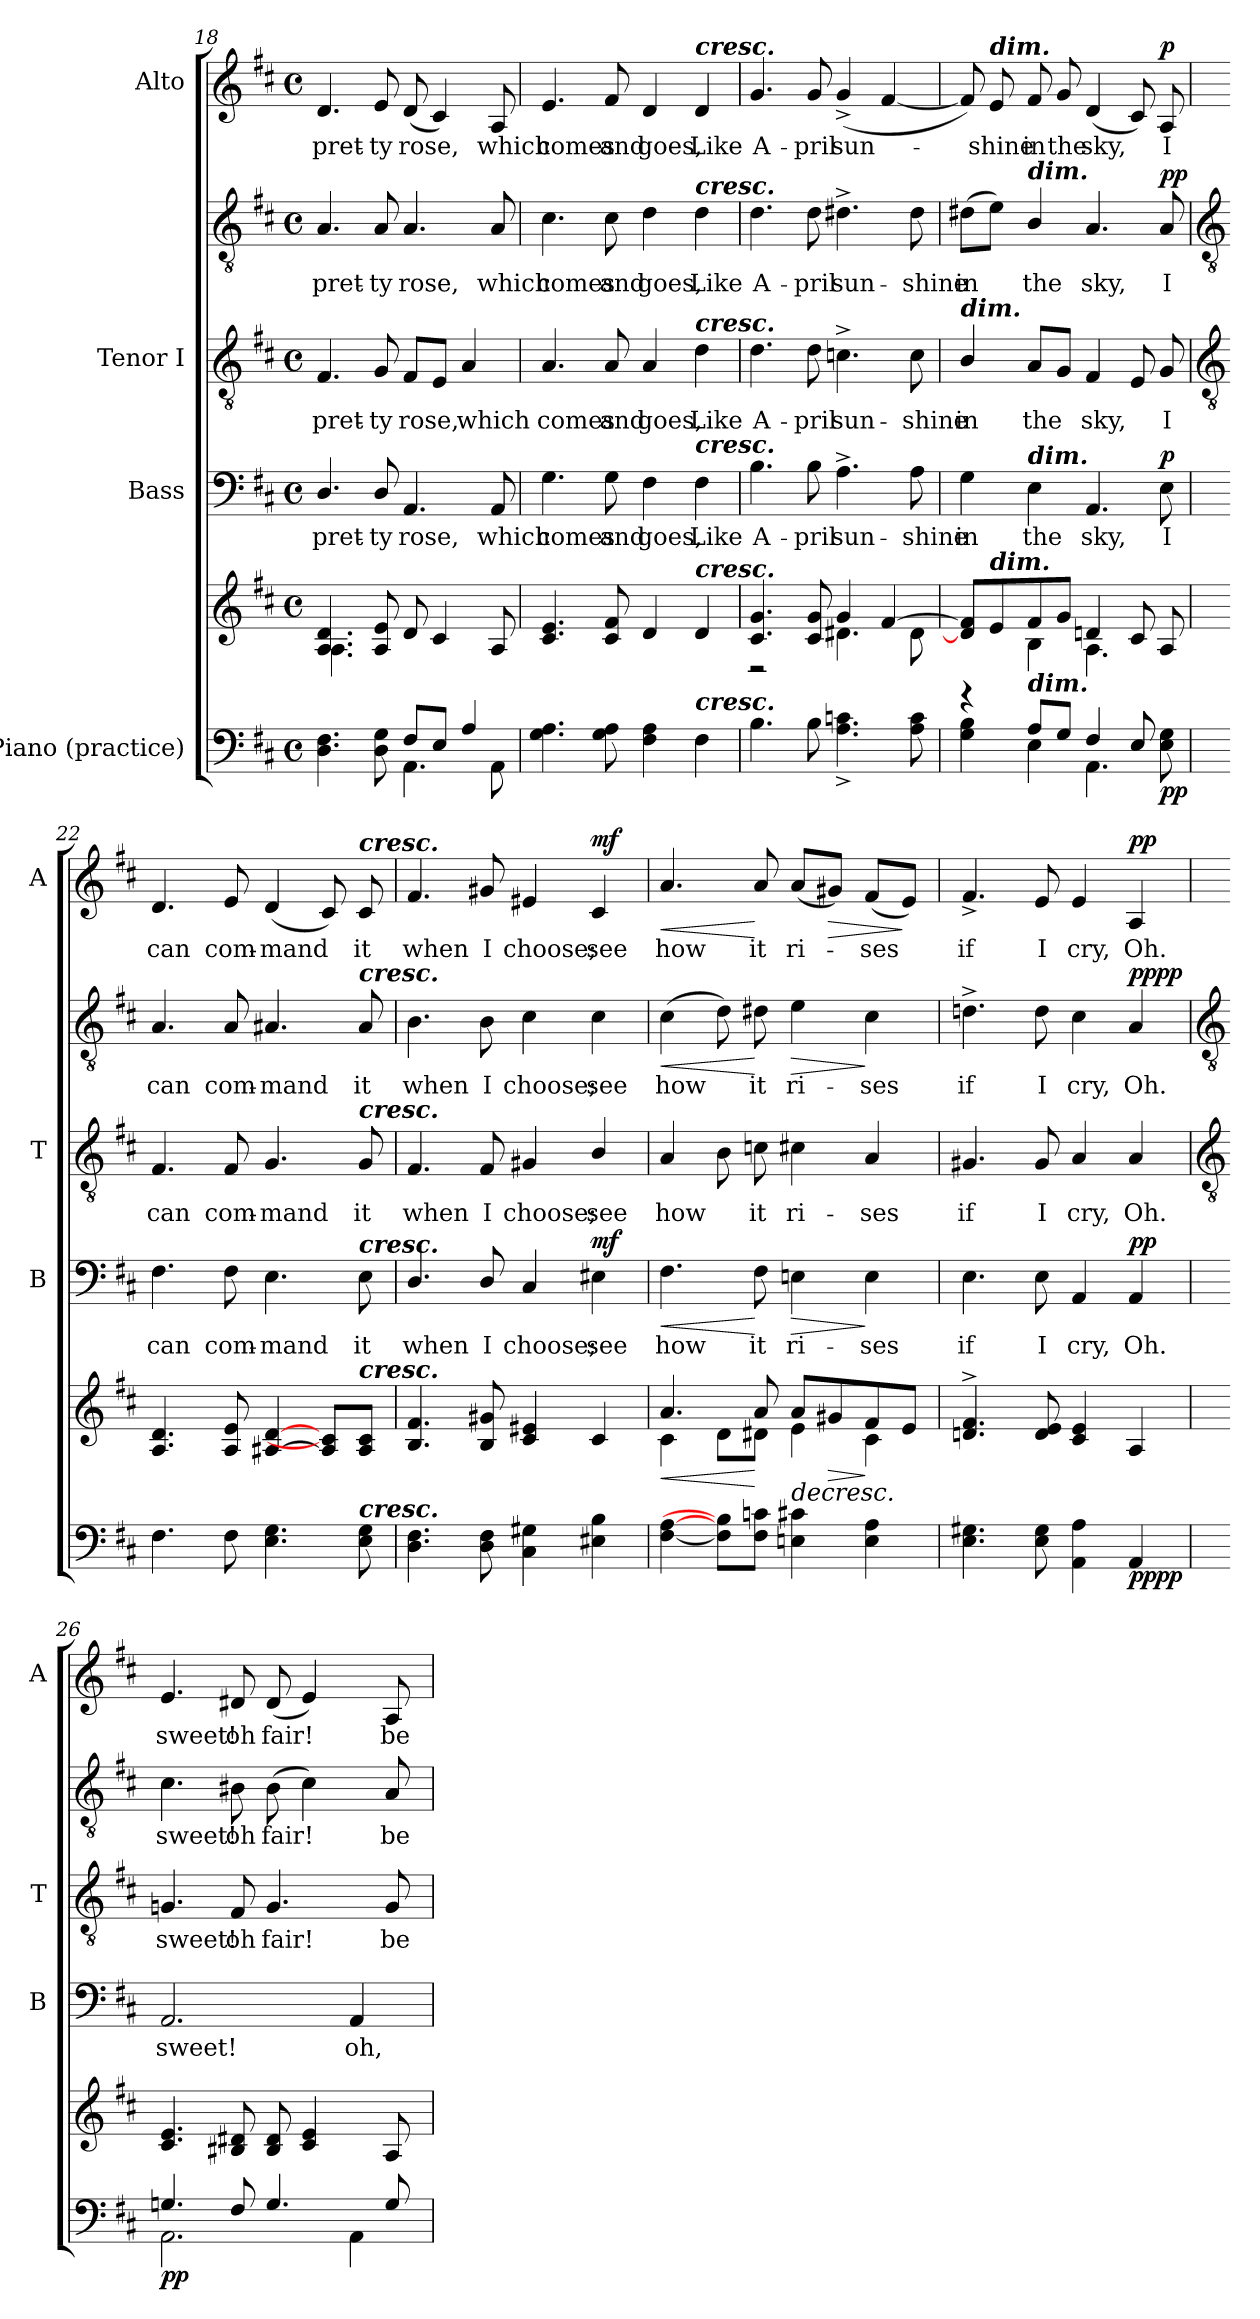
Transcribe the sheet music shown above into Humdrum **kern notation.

**kern	**kern	**dynam	**kern	**text	**dynam	**kern	**text	**kern	**text	**dynam	**kern	**text	**dynam
*part4	*part4	*part4	*part3	*part3	*part3	*part2	*part2	*part2	*part2	*part2	*part1	*part1	*part1
*staff6	*staff5	*staff5/6	*staff4	*staff4	*staff4	*staff3	*staff3	*staff2	*staff2	*staff2/3	*staff1	*staff1	*staff1
*I"Piano (practice)	*	*	*I"Bass	*	*	*I"Tenor I	*	*	*	*	*I"Alto	*	*
*	*	*	*I'B	*	*	*I'T	*	*	*	*	*I'A	*	*
*clefF4	*clefG2	*	*clefF4	*	*	*clefGv2	*	*clefGv2	*	*	*clefG2	*	*
*k[f#c#]	*k[f#c#]	*	*k[f#c#]	*	*	*k[f#c#]	*	*k[f#c#]	*	*	*k[f#c#]	*	*
*D:	*D:	*	*D:	*	*	*D:	*	*D:	*	*	*D:	*	*
*M4/4	*M4/4	*	*M4/4	*	*	*M4/4	*	*M4/4	*	*	*M4/4	*	*
*met(c)	*met(c)	*	*met(c)	*	*	*met(c)	*	*met(c)	*	*	*met(c)	*	*
=18	=18	=18	=18	=18	=18	=18	=18	=18	=18	=18	=18	=18	=18
*^	*^	*	*	*	*	*	*	*	*	*	*	*	*
!	!	!	!	!	!	!LO:LY:b	!	!	!LO:LY:b	!	!LO:LY:b	!	!	!LO:LY:b	!
2ryy	4.D\ 4.F#\	4.A 4.d	4.A\	.	4.D/	pret-	.	4.F#	pret-	4.A	pret-	.	4.d	pret-	.
!	!	!	!	!	!	!LO:LY:b	!	!	!LO:LY:b	!	!LO:LY:b	!	!	!LO:LY:b	!
.	8D\ 8G\	8A 8e	2ryy	.	8D/	-ty	.	8G	-ty	8A	-ty	.	8e	-ty	.
!	!	!	!	!	!	!LO:LY:b	!	!	!LO:LY:b	!	!LO:LY:b	!	!	!LO:LY:b	!
8F#/L	4.AA\	8d	.	.	4.AA	rose,	.	8F#L	rose,	4.A	rose,	.	(<8d	rose,	.
8E/J	.	4c#	.	.	.	.	.	8EJ	.	.	.	.	4c#)	.	.
!	!	!	!	!	!	!	!	!	!LO:LY:b	!	!	!	!	!	!
4A/	.	.	.	.	.	.	.	4A	which	.	.	.	.	.	.
!	!	!	!	!	!	!LO:LY:b	!	!	!	!	!LO:LY:b	!	!	!LO:LY:b	!
.	8AA\	8A	8ryy	.	8AA	which	.	.	.	8A	which	.	8A	which	.
=19	=19	=19	=19	=19	=19	=19	=19	=19	=19	=19	=19	=19	=19	=19	=19
!	!	!	!	!	!	!LO:LY:b	!	!	!LO:LY:b	!	!LO:LY:b	!	!	!LO:LY:b	!
1ryy	4.G\ 4.A\	4.c# 4.e	1ryy	.	4.G	comes	.	4.A	comes	4.c#	comes	.	4.e	comes	.
!	!	!	!	!	!	!LO:LY:b	!	!	!LO:LY:b	!	!LO:LY:b	!	!	!LO:LY:b	!
.	8G\ 8A\	8c# 8f#	.	.	8G	and	.	8A	and	8c#	and	.	8f#	and	.
!	!	!	!	!	!	!LO:LY:b	!	!	!LO:LY:b	!	!LO:LY:b	!	!	!LO:LY:b	!
.	4F#\ 4A\	4d	.	.	4F#	goes,	.	4A	goes,	4d	goes,	.	4d	goes,	.
!	!	!	!	!	!	!	!	!	!	!	!	!	!LO:TX:a:Bi:t=cresc.	!	!
!	!	!	!	!	!	!	!	!	!	!LO:TX:a:Bi:t=cresc.	!	!	!	!	!
!	!	!	!	!	!	!	!	!LO:TX:a:Bi:t=cresc.	!	!	!	!	!	!	!
!	!	!	!	!	!LO:TX:a:Bi:t=cresc.	!	!	!	!	!	!	!	!	!	!
!	!	!LO:TX:a:Bi:t=cresc.	!	!	!	!	!	!	!	!	!	!	!	!	!
!	!LO:TX:a:Bi:t=cresc.	!	!	!	!	!	!	!	!	!	!	!	!	!	!
!	!	!	!	!	!	!LO:LY:b	!	!	!LO:LY:b	!	!LO:LY:b	!	!	!LO:LY:b	!
.	4F#\	4d	.	.	4F#	Like	.	4d	Like	4d	Like	.	4d	Like	.
=20	=20	=20	=20	=20	=20	=20	=20	=20	=20	=20	=20	=20	=20	=20	=20
!	!	!	!	!	!	!LO:LY:b	!	!	!LO:LY:b	!	!LO:LY:b	!	!	!LO:LY:b	!
1ryy	4.B\	4.c# 4.g	2r	.	4.B	A-	.	4.d	A-	4.d	A-	.	4.g	A-	.
!	!	!	!	!	!	!LO:LY:b	!	!	!LO:LY:b	!	!LO:LY:b	!	!	!LO:LY:b	!
.	8B\	8c# 8g	.	.	8B	-pril	.	8d	-pril	8d	-pril	.	8g	-pril	.
!	!	!	!	!	!	!LO:LY:b	!	!	!LO:LY:b	!	!LO:LY:b	!	!	!LO:LY:b	!
.	4.A\^ 4.cn\^	4g	4.d#X\	.	4.A^	sun-	.	4.cn^	sun-	4.d#X^	sun-	.	(<4g^	sun-	.
.	.	[4f#	.	.	.	.	.	.	.	.	.	.	[4f#	.	.
!	!	!	!	!	!	!LO:LY:b	!	!	!LO:LY:b	!	!LO:LY:b	!	!	!	!
.	8A\ 8c\	.	8d#\	.	8A	-shine	.	8c	-shine	8d#	-shine	.	.	.	.
=21	=21	=21	=21	=21	=21	=21	=21	=21	=21	=21	=21	=21	=21	=21	=21
!	!	!	!	!	!	!	!	!LO:TX:a:Bi:t=dim.	!	!	!	!	!	!	!
!	!	!	!	!	!	!LO:LY:b	!	!	!LO:LY:b	!	!LO:LY:b	!	!	!	!
4r	4G\ 4B\	8d#] 8f#]L	4ryy	.	4G	in	.	4B/	in	(>8d#XL	in	.	8f#])	.	.
!	!	!	!	!	!	!	!	!	!	!	!	!	!LO:TX:a:Bi:t=dim.	!	!
!	!	!LO:TX:a:Bi:t=dim.	!	!	!	!	!	!	!	!	!	!	!	!	!
!	!	!	!	!	!	!	!	!	!	!	!	!	!	!LO:LY:b	!
.	.	8e	.	.	.	.	.	.	.	8eJ)	.	.	8e	shine	.
!	!	!	!	!	!	!	!	!	!	!LO:TX:a:Bi:t=dim.	!	!	!	!	!
!	!	!	!	!	!LO:TX:a:Bi:t=dim.	!	!	!	!	!	!	!	!	!	!
!LO:TX:a:Bi:t=dim.	!	!	!	!	!	!	!	!	!	!	!	!	!	!	!
!	!	!	!	!	!	!LO:LY:b	!	!	!LO:LY:b	!	!LO:LY:b	!	!	!LO:LY:b	!
8A/L	4E\	8f#	4B\	.	4E	the	.	8AL	the	4B/	the	.	8f#	in	.
!	!	!	!	!	!	!	!	!	!	!	!	!	!	!LO:LY:b	!
8G/J	.	8gJ	.	.	.	.	.	8GJ	.	.	.	.	8g	the	.
!	!	!	!	!	!	!LO:LY:b	!	!	!LO:LY:b	!	!LO:LY:b	!	!	!LO:LY:b	!
4F#/	4.AA\	4dn	4.A\	.	4.AA	sky,	.	4F#	sky,	4.A	sky,	.	(<4d	sky,	.
8E/	.	8c#	.	.	.	.	.	8E	.	.	.	.	8c#)	.	.
!	!	!	!	!LO:DY:b=2	!	!LO:LY:b	!	!	!LO:LY:b	!	!LO:LY:b	!	!	!LO:LY:b	!
!	!	!	!	!LO:DY:n=1:b	!	!	!LO:DY:b	!	!	!	!	!LO:DY:b=2	!	!	!
!	!	!	!	!	!	!	!	!	!	!	!	!LO:DY:n=1:b	!	!	!LO:DY:b
8ryy	8E\ 8G\	8A	8ryy	p p	8E	I	p	8G	I	8A	I	p p	8A	I	p
*v	*v	*	*	*	*	*	*	*	*	*	*	*	*	*	*
!!LO:LB:g=z
=22	=22	=22	=22	=22	=22	=22	=22	=22	=22	=22	=22	=22	=22	=22
*	*	*	*	*	*	*	*clefGv2	*	*clefGv2	*	*	*	*	*
*^	*	*	*	*	*	*	*	*	*	*	*	*	*	*
!	!	!	!	!	!	!LO:LY:b	!	!	!LO:LY:b	!	!LO:LY:b	!	!	!LO:LY:b	!
*v	*v	*	*	*	*	*	*	*	*	*	*	*	*	*	*
4.F#	4.A 4.d	1ryy	.	4.F#	can	.	4.F#	can	4.A	can	.	4.d	can	.
!	!	!	!	!	!LO:LY:b	!	!	!LO:LY:b	!	!LO:LY:b	!	!	!LO:LY:b	!
8F#	8A 8e	.	.	8F#	com-	.	8F#	com-	8A	com-	.	8e	com-	.
!	!	!	!	!	!LO:LY:b	!	!	!LO:LY:b	!	!LO:LY:b	!	!	!LO:LY:b	!
4.E 4.G	[4A#X [4d	.	.	4.E	-mand	.	4.G	-mand	4.A#X	-mand	.	(<4d	-mand	.
.	8A#] 8c#]L	.	.	.	.	.	.	.	.	.	.	8c#)	.	.
!	!	!	!	!	!	!	!	!	!	!	!	!LO:TX:a:Bi:t=cresc.	!	!
!	!	!	!	!	!	!	!	!	!LO:TX:a:Bi:t=cresc.	!	!	!	!	!
!	!	!	!	!	!	!	!LO:TX:a:Bi:t=cresc.	!	!	!	!	!	!	!
!	!	!	!	!LO:TX:a:Bi:t=cresc.	!	!	!	!	!	!	!	!	!	!
!	!LO:TX:a:Bi:t=cresc.	!	!	!	!	!	!	!	!	!	!	!	!	!
!LO:TX:a:Bi:t=cresc.	!	!	!	!	!	!	!	!	!	!	!	!	!	!
!	!	!	!	!	!LO:LY:b	!	!	!LO:LY:b	!	!LO:LY:b	!	!	!LO:LY:b	!
8E 8G	8A# 8c#J	.	.	8E	it	.	8G	it	8A#	it	.	8c#	it	.
=23	=23	=23	=23	=23	=23	=23	=23	=23	=23	=23	=23	=23	=23	=23
!	!	!	!	!	!LO:LY:b	!	!	!LO:LY:b	!	!LO:LY:b	!	!	!LO:LY:b	!
4.D\ 4.F#\	4.B 4.f#	1ryy	.	4.D/	when	.	4.F#	when	4.B	when	.	4.f#	when	.
!	!	!	!	!	!LO:LY:b	!	!	!LO:LY:b	!	!LO:LY:b	!	!	!LO:LY:b	!
8D\ 8F#\	8B 8g#X	.	.	8D/	I	.	8F#	I	8B	I	.	8g#X	I	.
!	!	!	!	!	!LO:LY:b	!	!	!LO:LY:b	!	!LO:LY:b	!	!	!LO:LY:b	!
4C# 4G#X	4c# 4e#X	.	.	4C#	choose;	.	4G#X	choose;	4c#	choose;	.	4e#X	choose;	.
!	!	!	!LO:DY:b=2	!	!LO:LY:b	!	!	!LO:LY:b	!	!LO:LY:b	!	!	!LO:LY:b	!
!	!	!	!LO:DY:n=1:b	!	!	!LO:DY:b	!	!	!	!	!LO:DY:b=2	!	!	!
!	!	!	!	!	!	!	!	!	!	!	!LO:DY:n=1:b	!	!	!LO:DY:b
4E#X 4B	4c#	.	mf mf	4E#X	see	mf	4B/	see	4c#	see	mf mf	4c#	see	mf
=24	=24	=24	=24	=24	=24	=24	=24	=24	=24	=24	=24	=24	=24	=24
!	!	!	!LO:HP:b	!	!	!	!	!	!	!	!	!	!	!
!	!	!	!LO:HP:n=1:b	!	!LO:LY:b	!LO:HP:b	!	!LO:LY:b	!	!LO:LY:b	!LO:HP:b	!	!LO:LY:b	!LO:HP:b
[4F# [4A	4.a	4c#\	< <	4.F#	how	<	4A	how	(>4c#	how	<	4.a	how	<
8F#] 8B]L	.	8d\L	.	.	.	.	8B	.	8d)	.	.	.	.	.
!	!	!	!	!	!LO:LY:b	!	!	!LO:LY:b	!	!LO:LY:b	!	!	!LO:LY:b	!
8F# 8cnJ	8a	8d#X\J	[ [	8F#	it	[	8cn	it	8d#X	it	[	8a	it	[
!	!	!	!LO:HP:b	!	!LO:LY:b	!LO:HP:b	!	!LO:LY:b	!	!LO:LY:b	!LO:HP:b	!	!LO:LY:b	!
4En 4c#X	8aL	4e\	>	4En	ri-	>	4c#X	ri-	4e	ri-	>	(<8aL	ri-	.
!	!	!	!LO:HP:b	!	!	!	!	!	!	!	!	!	!	!LO:HP:b
.	8g#X	.	>	.	.	.	.	.	.	.	.	8g#XJ)	.	>
!	!	!	!	!	!LO:LY:b	!	!	!LO:LY:b	!	!LO:LY:b	!	!	!LO:LY:b	!
4E 4A	8f#	4c#\	]	4E	-ses	]	4A	-ses	4c#	-ses	]	(<8f#L	ses	.
.	8eJ	.	]	.	.	.	.	.	.	.	.	8eJ)	.	]
=25	=25	=25	=25	=25	=25	=25	=25	=25	=25	=25	=25	=25	=25	=25
!	!	!	!	!	!LO:LY:b	!	!	!LO:LY:b	!	!LO:LY:b	!	!	!LO:LY:b	!
4.E 4.G#X	4.dn^ 4.f#^	1ryy	.	4.E	if	.	4.G#X	if	4.dn^	if	.	4.f#^	if	.
!	!	!	!	!	!LO:LY:b	!	!	!LO:LY:b	!	!LO:LY:b	!	!	!LO:LY:b	!
8E 8G#	8d 8e	.	.	8E	I	.	8G#	I	8d	I	.	8e	I	.
!	!	!	!	!	!LO:LY:b	!	!	!LO:LY:b	!	!LO:LY:b	!	!	!LO:LY:b	!
4AA 4A	4c# 4e	.	.	4AA	cry,	.	4A	cry,	4c#	cry,	.	4e	cry,	.
!	!	!	!LO:DY:b=2	!	!LO:LY:b	!	!	!LO:LY:b	!	!LO:LY:b	!	!	!LO:LY:b	!
!	!	!	!LO:DY:n=1:b	!	!	!LO:DY:b	!	!	!	!	!LO:DY:b=2	!	!	!
!	!	!	!	!	!	!	!	!	!	!	!LO:DY:n=1:b	!	!	!LO:DY:b
4AA	4A	.	pp pp	4AA	Oh.	pp	4A	Oh.	4A	Oh.	pp pp	4A	Oh.	pp
!!LO:LB:g=z
=26	=26	=26	=26	=26	=26	=26	=26	=26	=26	=26	=26	=26	=26	=26
*	*	*	*	*	*	*	*clefGv2	*	*clefGv2	*	*	*	*	*
*^	*	*	*	*	*	*	*	*	*	*	*	*	*	*
!	!	!	!	!LO:DY:b=2	!	!LO:LY:b	!	!	!LO:LY:b	!	!LO:LY:b	!	!	!LO:LY:b	!
4.Gn/	2.AA\	4.c# 4.e	2ryy	pp	2.AA	sweet!	.	4.Gn	-sweet!	4.c#	sweet!	.	4.e	sweet!	.
!	!	!	!	!	!	!	!	!	!LO:LY:b	!	!LO:LY:b	!	!	!LO:LY:b	!
8F#/	.	8B#X 8d#X	.	.	.	.	.	8F#	oh	8B#X	oh	.	8d#X	oh	.
!	!	!	!	!	!	!	!	!	!LO:LY:b	!	!LO:LY:b	!	!	!LO:LY:b	!
4.G/	.	8B# 8d#	8.ryy	.	.	.	.	4.G	fair!	(>8B#	fair!	.	(<8d#	fair!	.
.	.	4c# 4e	.	.	.	.	.	.	.	4c#)	.	.	4e)	.	.
.	.	.	4ryy	.	.	.	.	.	.	.	.	.	.	.	.
!	!	!	!	!	!	!LO:LY:b	!	!	!	!	!	!	!	!	!
.	4AA\	.	.	.	4AA	oh,	.	.	.	.	.	.	.	.	.
!	!	!	!	!	!	!	!	!	!LO:LY:b	!	!LO:LY:b	!	!	!LO:LY:b	!
8G/	.	8A	.	.	.	.	.	8G	be-	8A	be-	.	8A	be-	.
.	.	.	16ryy	.	.	.	.	.	.	.	.	.	.	.	.
*v	*v	*	*	*	*	*	*	*	*	*	*	*	*	*	*
*	*v	*v	*	*	*	*	*	*	*	*	*	*	*	*
=	=	=	=	=	=	=	=	=	=	=	=	=	=
*-	*-	*-	*-	*-	*-	*-	*-	*-	*-	*-	*-	*-	*-
